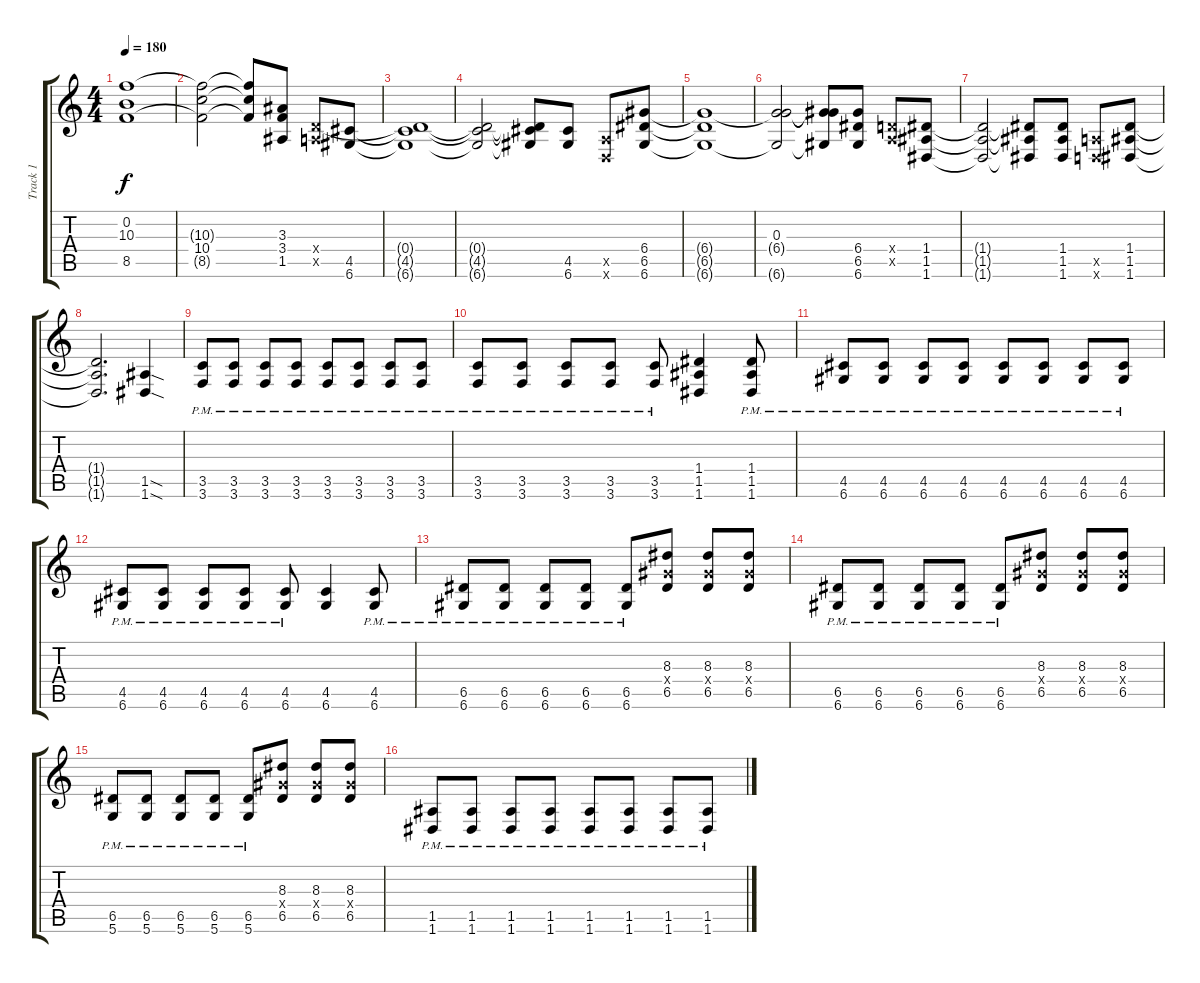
\track ("Track 1" "Track 1") {instrument distortionguitar}
\staff {score tabs}
\tuning (E4 B3 G3 D3 A2 D2) {hide}
\ts (4 4)
\tempo 180
\clef g2
\ks c
(0.2{t} 10.3{t} 8.5{t}).1{dy f} |
(10.3{t} 10.4{t} 8.5{t}).2 (10.3{t} 10.4{t} 8.5{t}).8 (3.3 3.4 1.5).8 (0.4{x} 0.5{x}).8 (4.5 6.6).8 |
(0.4{t} 4.5{t} 6.6{t}).1 |
(0.4{t} 4.5{t} 6.6{t}).2 (0.4{t} 4.5{t} 6.6{t}).8 (4.5 6.6).8 (0.5{x} 0.6{x}).8 (6.4 6.5 6.6).8 |
(6.4{t} 6.5{t} 6.6{t}).1 |
(0.3 6.4{t} 6.6{t}).2 (0.3{t} 6.4{t} 6.6{t}).8 (6.4 6.5 6.6).8 (0.4{x} 0.5{x}).8 (1.4 1.5 1.6).8 |
(1.4{t} 1.5{t} 1.6{t}).2 (1.4{t} 1.5{t} 1.6{t}).8 (1.4 1.5 1.6).8 (0.5{x} 0.6{x}).8 (1.4 1.5 1.6).8 |
(1.4{t} 1.5{t} 1.6{t}).2{d} (1.5{sod} 1.6{sod}).4 |
(3.5{pm} 3.6{pm}).8 (3.5{pm} 3.6{pm}).8 (3.5{pm} 3.6{pm}).8 (3.5{pm} 3.6{pm}).8 (3.5{pm} 3.6{pm}).8 (3.5{pm} 3.6{pm}).8 (3.5{pm} 3.6{pm}).8 (3.5{pm} 3.6{pm}).8 |
(3.5{pm} 3.6{pm}).8 (3.5{pm} 3.6{pm}).8 (3.5{pm} 3.6{pm}).8 (3.5{pm} 3.6{pm}).8 (3.5{pm} 3.6{pm}).8 (1.4 1.5 1.6).4 (1.4 1.5{pm} 1.6{pm}).8 |
(4.5{pm} 6.6{pm}).8 (4.5{pm} 6.6{pm}).8 (4.5{pm} 6.6{pm}).8 (4.5{pm} 6.6{pm}).8 (4.5{pm} 6.6{pm}).8 (4.5{pm} 6.6{pm}).8 (4.5{pm} 6.6{pm}).8 (4.5{pm} 6.6{pm}).8 |
(4.5{pm} 6.6{pm}).8 (4.5{pm} 6.6{pm}).8 (4.5{pm} 6.6{pm}).8 (4.5{pm} 6.6{pm}).8 (4.5{pm} 6.6{pm}).8 (4.5 6.6).4 (4.5 6.6{pm}).8 |
(6.5{pm} 6.6{pm}).8 (6.5{pm} 6.6{pm}).8 (6.5{pm} 6.6{pm}).8 (6.5{pm} 6.6{pm}).8 (6.5{pm} 6.6{pm}).8 (8.3 6.4{x} 6.5).8 (8.3 6.4{x} 6.5).8 (8.3 6.4{x} 6.5).8 |
(6.5{pm} 6.6{pm}).8 (6.5{pm} 6.6{pm}).8 (6.5{pm} 6.6{pm}).8 (6.5{pm} 6.6{pm}).8 (6.5{pm} 6.6{pm}).8 (8.3 6.4{x} 6.5).8 (8.3 6.4{x} 6.5).8 (8.3 6.4{x} 6.5).8 |
(6.5{pm} 5.6{pm}).8 (6.5{pm} 5.6{pm}).8 (6.5{pm} 5.6{pm}).8 (6.5{pm} 5.6{pm}).8 (6.5{pm} 5.6{pm}).8 (8.3 6.4{x} 6.5).8 (8.3 6.4{x} 6.5).8 (8.3 6.4{x} 6.5).8 |
(1.5{pm} 1.6{pm}).8 (1.5{pm} 1.6{pm}).8 (1.5{pm} 1.6{pm}).8 (1.5{pm} 1.6{pm}).8 (1.5{pm} 1.6{pm}).8 (1.5{pm} 1.6{pm}).8 (1.5{pm} 1.6{pm}).8 (1.5{pm} 1.6{pm}).8
